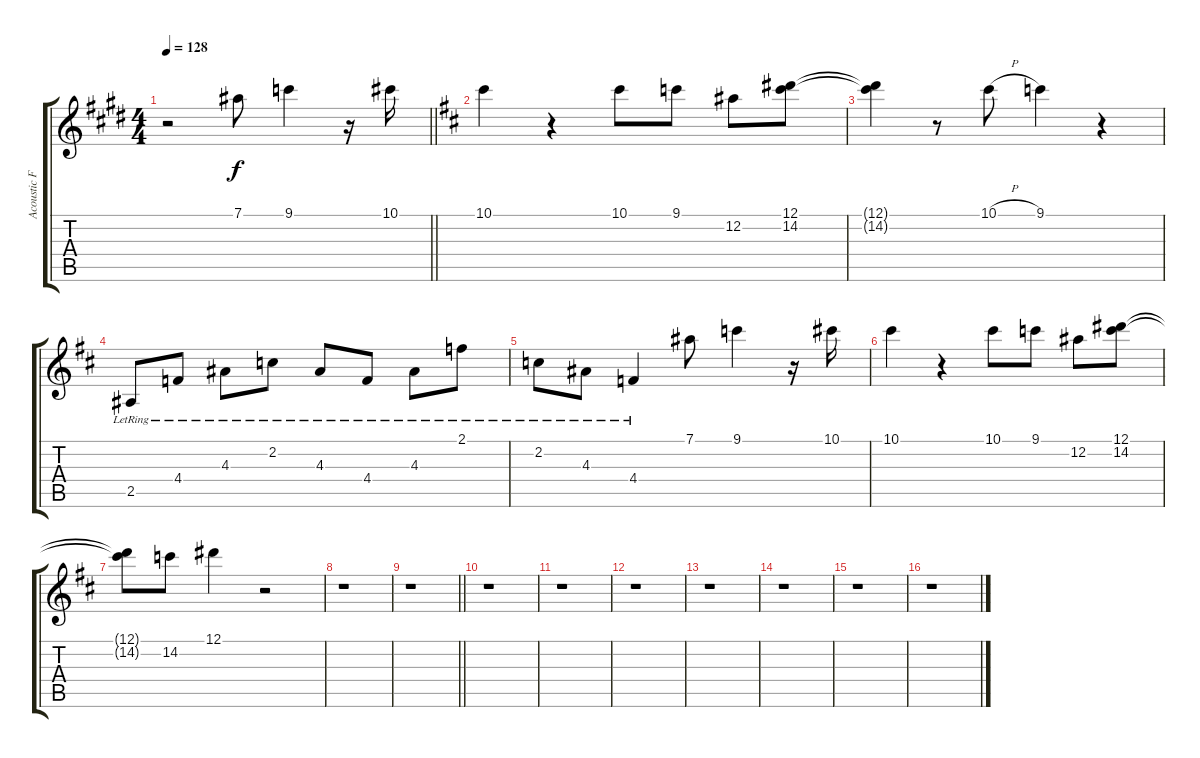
\track ("Acoustic Fills" "Acoustic F") {instrument acousticguitarsteel}
\staff {score tabs}
\tuning (Eb4 Bb3 Gb3 Db3 Ab2 Eb2) {hide}
\ts (4 4)
\tempo 128
\clef g2
\barLineRight lightlight
\ks c#minor
r.2{dy f} 7.1.8 9.1.4 r.16 10.1.16 |
\ks d
10.1.4 r.4 10.1.8 9.1.8 12.2.8 (12.1 14.2).8 |
(12.1{t} 14.2{t}).4 r.8 10.1{h}.8 9.1.4 r.4 |
2.5{lr}.8 4.4{lr}.8 4.3{lr}.8 2.2{lr}.8 4.3{lr}.8 4.4{lr}.8 4.3{lr}.8 2.1{lr}.8 |
2.2{lr}.8 4.3{lr}.8 4.4{lr}.4 7.1.8 9.1.4 r.16 10.1.16 |
10.1.4 r.4 10.1.8 9.1.8 12.2.8 (12.1 14.2).8 |
(12.1{t} 14.2{t}).8 14.2.8 12.1.4 r.2 |
r.1 |
\barLineRight lightlight
r.1 |
r.1 |
r.1 |
r.1 |
r.1 |
r.1 |
r.1 |
r.1
